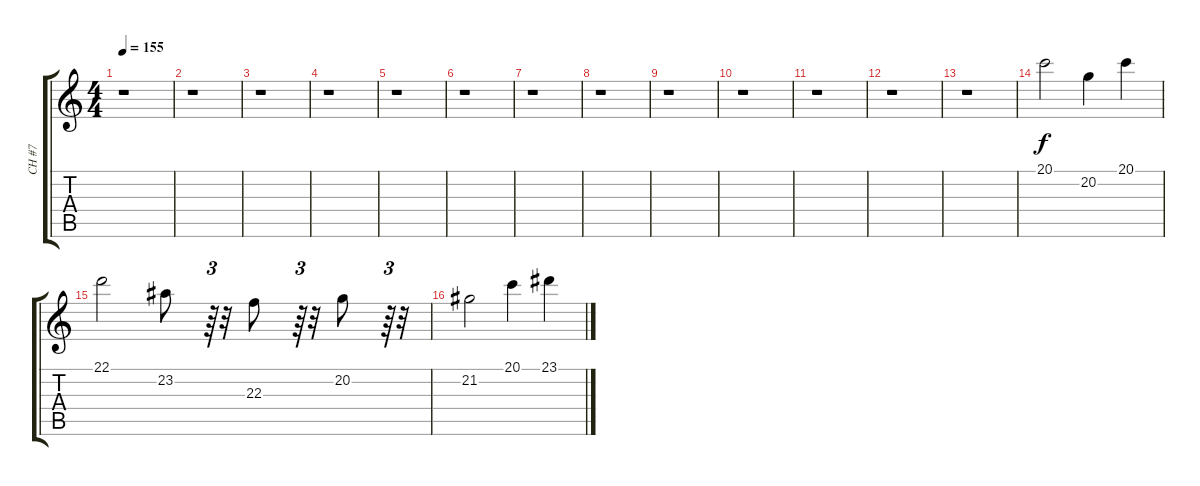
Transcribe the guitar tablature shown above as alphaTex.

\track ("CH #7" "CH #7") {instrument flute}
\staff {score tabs}
\tuning (E4 B3 G3 D3 A2 E2) {hide}
\ts (4 4)
\tempo 155
\clef g2
\ks c
r.1{dy f} |
r.1 |
r.1 |
r.1 |
r.1 |
r.1 |
r.1 |
r.1 |
r.1 |
r.1 |
r.1 |
r.1 |
r.1 |
20.1.2 20.2.4 20.1.4 |
22.1.2 23.2.8 r.64{tu (3 2)} r.32 22.3.8 r.64{tu (3 2)} r.32 20.2.8 r.64{tu (3 2)} r.32 |
21.2.2 20.1.4 23.1.4
